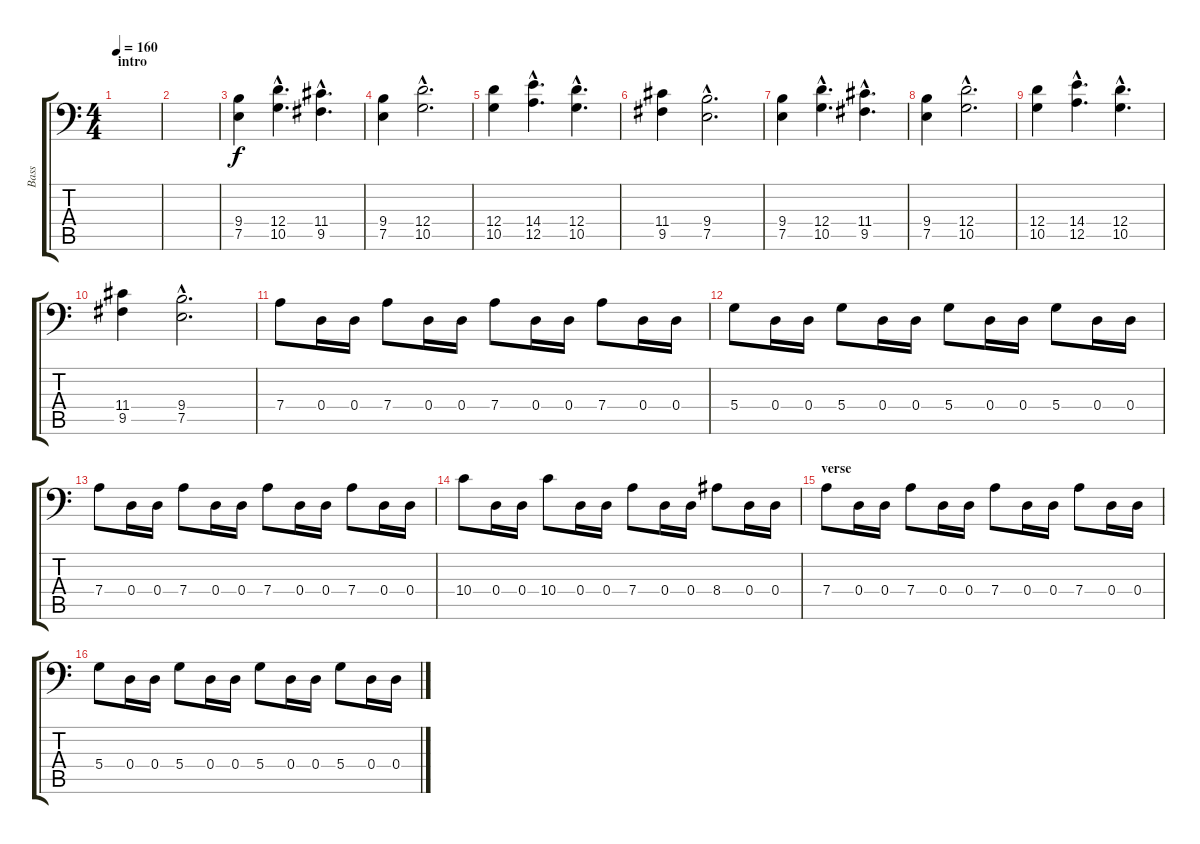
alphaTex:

\track ("Bass" "Bass") {instrument electricbassfinger}
\staff {score tabs}
\tuning (E3 B2 G2 D2 A1 E1) {hide}
\ts (4 4)
\section ("" "intro")
\tempo 160
\clef f4
\ks c
|
|
(9.4 7.5).4 (12.4{hac} 10.5{hac}).4{d} (11.4{hac} 9.5{hac}).4{d} |
(9.4 7.5).4 (12.4{hac} 10.5{hac}).2{d} |
(12.4 10.5).4 (14.4{hac} 12.5{hac}).4{d} (12.4{hac} 10.5{hac}).4{d} |
(11.4 9.5).4 (9.4{hac} 7.5{hac}).2{d} |
(9.4 7.5).4 (12.4{hac} 10.5{hac}).4{d} (11.4{hac} 9.5{hac}).4{d} |
(9.4 7.5).4 (12.4{hac} 10.5{hac}).2{d} |
(12.4 10.5).4 (14.4{hac} 12.5{hac}).4{d} (12.4{hac} 10.5{hac}).4{d} |
(11.4 9.5).4 (9.4{hac} 7.5{hac}).2{d} |
7.4.8 0.4.16 0.4.16 7.4.8 0.4.16 0.4.16 7.4.8 0.4.16 0.4.16 7.4.8 0.4.16 0.4.16 |
5.4.8 0.4.16 0.4.16 5.4.8 0.4.16 0.4.16 5.4.8 0.4.16 0.4.16 5.4.8 0.4.16 0.4.16 |
7.4.8 0.4.16 0.4.16 7.4.8 0.4.16 0.4.16 7.4.8 0.4.16 0.4.16 7.4.8 0.4.16 0.4.16 |
10.4.8 0.4.16 0.4.16 10.4.8 0.4.16 0.4.16 7.4.8 0.4.16 0.4.16 8.4.8 0.4.16 0.4.16 |
\section ("" "verse")
7.4.8 0.4.16 0.4.16 7.4.8 0.4.16 0.4.16 7.4.8 0.4.16 0.4.16 7.4.8 0.4.16 0.4.16 |
5.4.8 0.4.16 0.4.16 5.4.8 0.4.16 0.4.16 5.4.8 0.4.16 0.4.16 5.4.8 0.4.16 0.4.16
